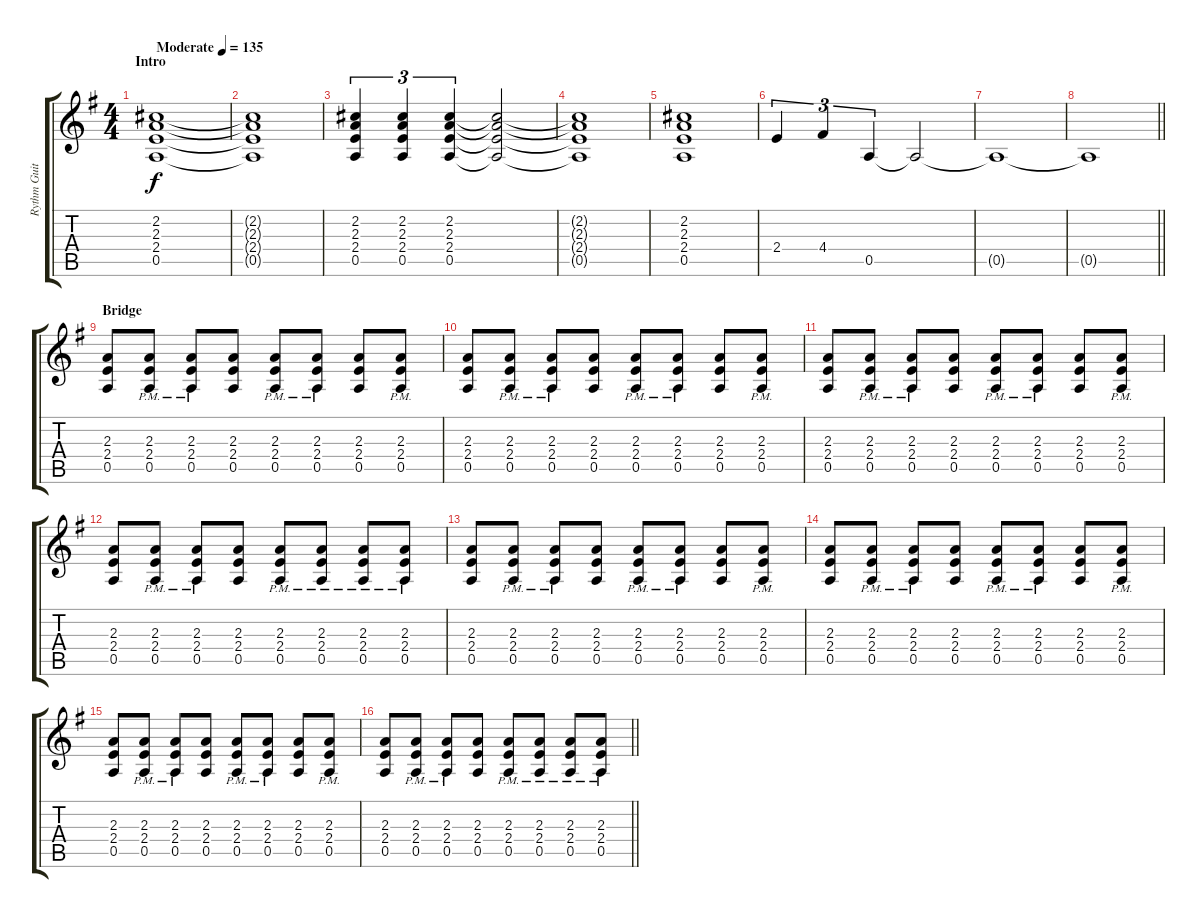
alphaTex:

\track ("Rythm Guitar" "Rythm Guit") {instrument distortionguitar}
\staff {score tabs}
\tuning (E4 B3 G3 D3 A2 E2) {hide}
\ts (4 4)
\section ("" "Intro")
\tempo (135 "Moderate")
\clef g2
\ks g
(2.2 2.3 2.4 0.5).1{dy f instrument distortionguitar} |
(2.2{t} 2.3{t} 2.4{t} 0.5{t}).1 |
(2.2 2.3 2.4 0.5).4{tu (3 2)} (2.2 2.3 2.4 0.5).4{tu (3 2)} (2.2 2.3 2.4 0.5).4{tu (3 2)} (2.2{t} 2.3{t} 2.4{t} 0.5{t}).2 |
(2.2{t} 2.3{t} 2.4{t} 0.5{t}).1 |
(2.2 2.3 2.4 0.5).1 |
2.4.4{tu (3 2)} 4.4.4{tu (3 2)} 0.5.4{tu (3 2)} 0.5{t}.2 |
0.5{t}.1 |
\barLineRight lightlight
0.5{t}.1 |
\section ("" "Bridge")
(2.3 2.4 0.5).8 (2.3{pm} 2.4{pm} 0.5{pm}).8 (2.3{pm} 2.4{pm} 0.5{pm}).8 (2.3 2.4 0.5).8 (2.3{pm} 2.4{pm} 0.5{pm}).8 (2.3{pm} 2.4{pm} 0.5{pm}).8 (2.3 2.4 0.5).8 (2.3{pm} 2.4{pm} 0.5{pm}).8 |
(2.3 2.4 0.5).8 (2.3{pm} 2.4{pm} 0.5{pm}).8 (2.3{pm} 2.4{pm} 0.5{pm}).8 (2.3 2.4 0.5).8 (2.3{pm} 2.4{pm} 0.5{pm}).8 (2.3{pm} 2.4{pm} 0.5{pm}).8 (2.3 2.4 0.5).8 (2.3{pm} 2.4{pm} 0.5{pm}).8 |
(2.3 2.4 0.5).8 (2.3{pm} 2.4{pm} 0.5{pm}).8 (2.3{pm} 2.4{pm} 0.5{pm}).8 (2.3 2.4 0.5).8 (2.3{pm} 2.4{pm} 0.5{pm}).8 (2.3{pm} 2.4{pm} 0.5{pm}).8 (2.3 2.4 0.5).8 (2.3{pm} 2.4{pm} 0.5{pm}).8 |
(2.3 2.4 0.5).8 (2.3{pm} 2.4{pm} 0.5{pm}).8 (2.3{pm} 2.4{pm} 0.5{pm}).8 (2.3 2.4 0.5).8 (2.3{pm} 2.4{pm} 0.5{pm}).8 (2.3{pm} 2.4{pm} 0.5{pm}).8 (2.3{pm} 2.4{pm} 0.5{pm}).8 (2.3{pm} 2.4{pm} 0.5{pm}).8 |
(2.3 2.4 0.5).8 (2.3{pm} 2.4{pm} 0.5{pm}).8 (2.3{pm} 2.4{pm} 0.5{pm}).8 (2.3 2.4 0.5).8 (2.3{pm} 2.4{pm} 0.5{pm}).8 (2.3{pm} 2.4{pm} 0.5{pm}).8 (2.3 2.4 0.5).8 (2.3{pm} 2.4{pm} 0.5{pm}).8 |
(2.3 2.4 0.5).8 (2.3{pm} 2.4{pm} 0.5{pm}).8 (2.3{pm} 2.4{pm} 0.5{pm}).8 (2.3 2.4 0.5).8 (2.3{pm} 2.4{pm} 0.5{pm}).8 (2.3{pm} 2.4{pm} 0.5{pm}).8 (2.3 2.4 0.5).8 (2.3{pm} 2.4{pm} 0.5{pm}).8 |
(2.3 2.4 0.5).8 (2.3{pm} 2.4{pm} 0.5{pm}).8 (2.3{pm} 2.4{pm} 0.5{pm}).8 (2.3 2.4 0.5).8 (2.3{pm} 2.4{pm} 0.5{pm}).8 (2.3{pm} 2.4{pm} 0.5{pm}).8 (2.3 2.4 0.5).8 (2.3{pm} 2.4{pm} 0.5{pm}).8 |
\barLineRight lightlight
(2.3 2.4 0.5).8 (2.3{pm} 2.4{pm} 0.5{pm}).8 (2.3{pm} 2.4{pm} 0.5{pm}).8 (2.3 2.4 0.5).8 (2.3{pm} 2.4{pm} 0.5{pm}).8 (2.3{pm} 2.4{pm} 0.5{pm}).8 (2.3{pm} 2.4{pm} 0.5{pm}).8 (2.3{pm} 2.4{pm} 0.5{pm}).8
